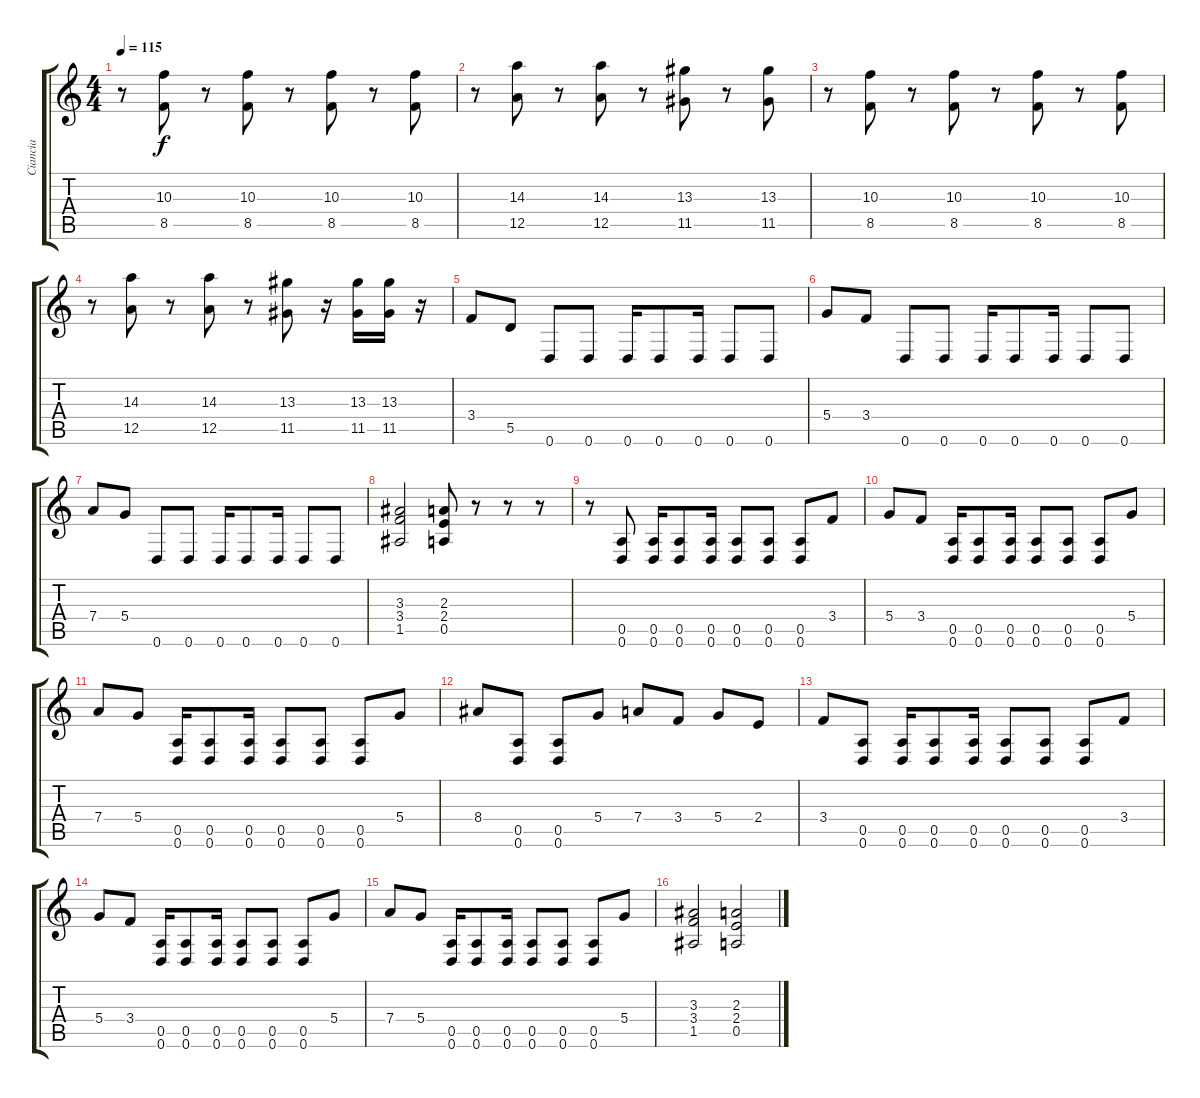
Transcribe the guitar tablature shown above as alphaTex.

\track ("Ciancia" "Ciancia") {instrument distortionguitar}
\staff {score tabs}
\tuning (E4 B3 G3 D3 A2 D2) {hide}
\ts (4 4)
\tempo 115
\clef g2
\ks c
r.8{dy f} (10.3 8.5).8 r.8 (10.3 8.5).8 r.8 (10.3 8.5).8 r.8 (10.3 8.5).8 |
r.8 (14.3 12.5).8 r.8 (14.3 12.5).8 r.8 (13.3 11.5).8 r.8 (13.3 11.5).8 |
r.8 (10.3 8.5).8 r.8 (10.3 8.5).8 r.8 (10.3 8.5).8 r.8 (10.3 8.5).8 |
r.8 (14.3 12.5).8 r.8 (14.3 12.5).8 r.8 (13.3 11.5).8 r.16 (13.3 11.5).16 (13.3 11.5).16 r.16 |
3.4.8 5.5.8 0.6.8 0.6.8 0.6.16 0.6.8 0.6.16 0.6.8 0.6.8 |
5.4.8 3.4.8 0.6.8 0.6.8 0.6.16 0.6.8 0.6.16 0.6.8 0.6.8 |
7.4.8 5.4.8 0.6.8 0.6.8 0.6.16 0.6.8 0.6.16 0.6.8 0.6.8 |
(3.3 3.4 1.5).2 (2.3 2.4 0.5).8 r.8 r.8 r.8 |
r.8 (0.5 0.6).8 (0.5 0.6).16 (0.5 0.6).8 (0.5 0.6).16 (0.5 0.6).8 (0.5 0.6).8 (0.5 0.6).8 3.4.8 |
5.4.8 3.4.8 (0.5 0.6).16 (0.5 0.6).8 (0.5 0.6).16 (0.5 0.6).8 (0.5 0.6).8 (0.5 0.6).8 5.4.8 |
7.4.8 5.4.8 (0.5 0.6).16 (0.5 0.6).8 (0.5 0.6).16 (0.5 0.6).8 (0.5 0.6).8 (0.5 0.6).8 5.4.8 |
8.4.8 (0.5 0.6).8 (0.5 0.6).8 5.4.8 7.4.8 3.4.8 5.4.8 2.4.8 |
3.4.8 (0.5 0.6).8 (0.5 0.6).16 (0.5 0.6).8 (0.5 0.6).16 (0.5 0.6).8 (0.5 0.6).8 (0.5 0.6).8 3.4.8 |
5.4.8 3.4.8 (0.5 0.6).16 (0.5 0.6).8 (0.5 0.6).16 (0.5 0.6).8 (0.5 0.6).8 (0.5 0.6).8 5.4.8 |
7.4.8 5.4.8 (0.5 0.6).16 (0.5 0.6).8 (0.5 0.6).16 (0.5 0.6).8 (0.5 0.6).8 (0.5 0.6).8 5.4.8 |
(3.3 3.4 1.5).2 (2.3 2.4 0.5).2
